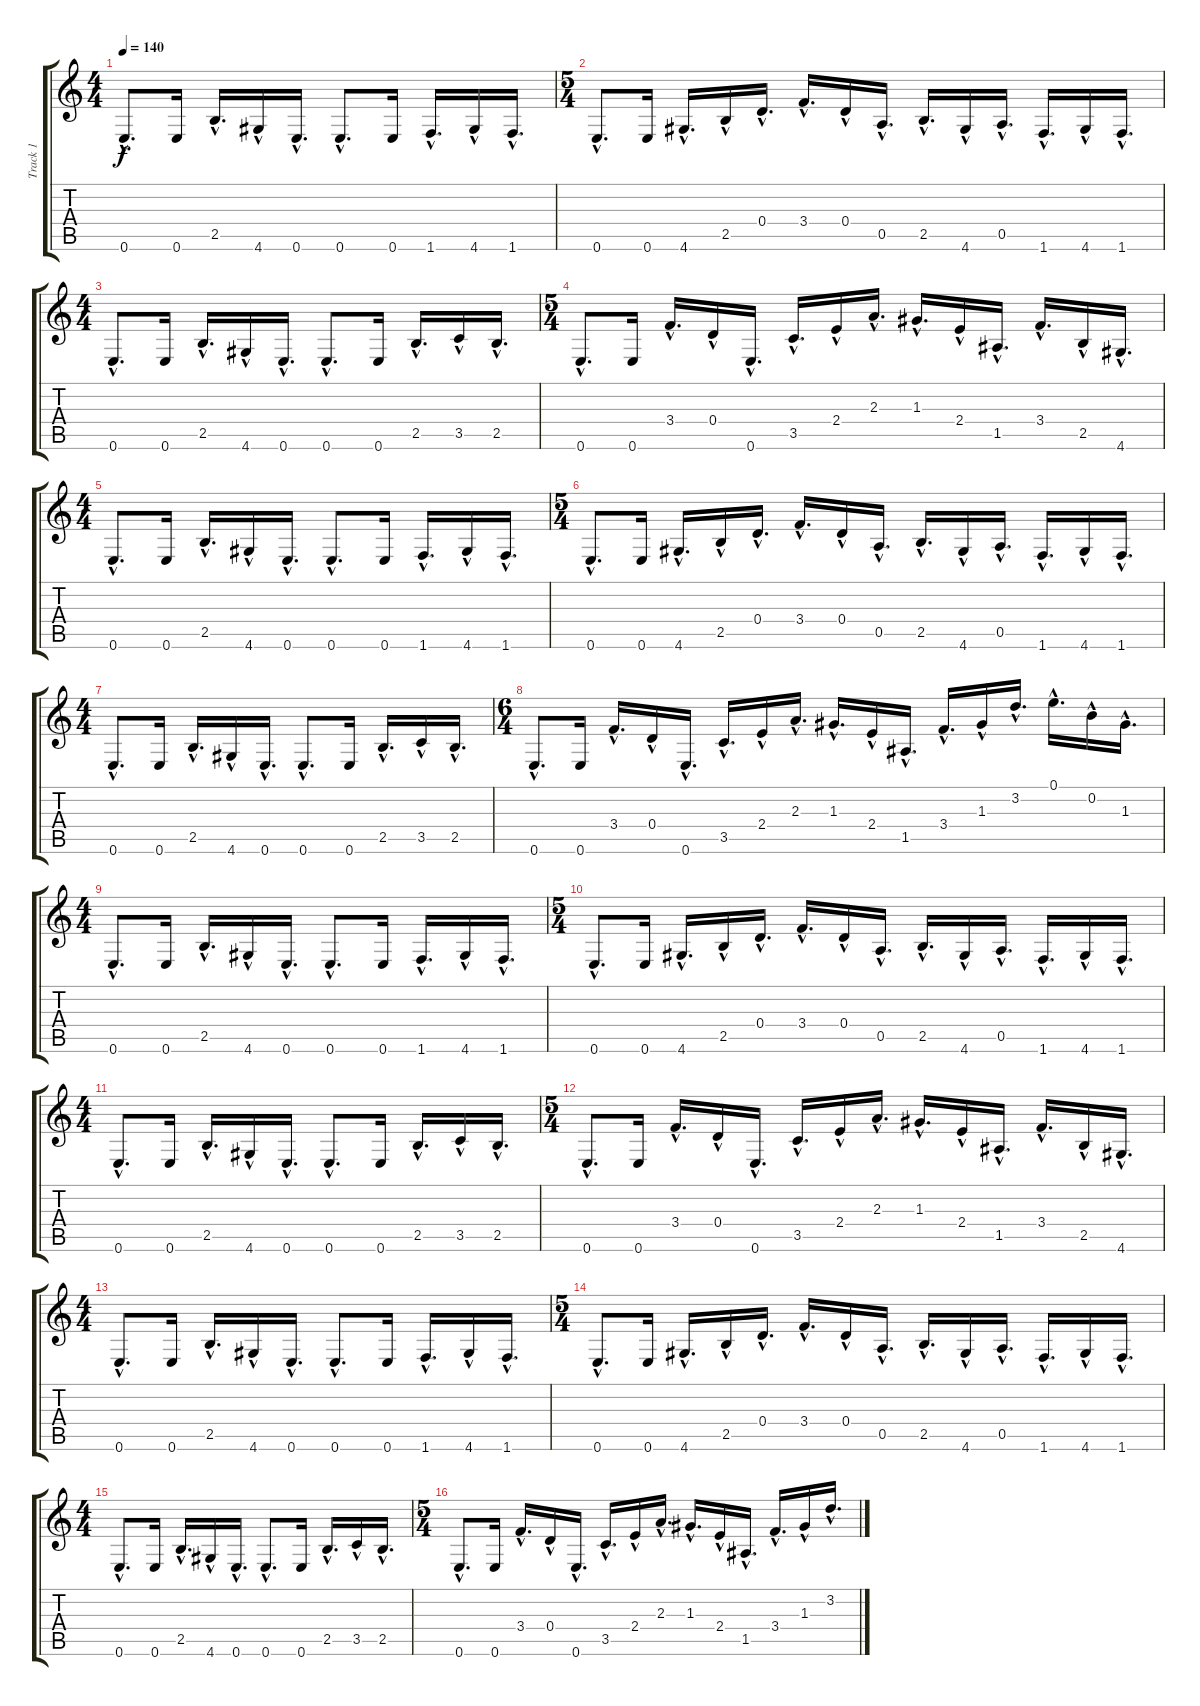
\track ("Track 1" "Track 1") {instrument overdrivenguitar}
\staff {score tabs}
\tuning (E4 B3 G3 D3 A2 E2) {hide}
\ts (4 4)
\tempo 140
\clef g2
\ks c
0.6{hac}.8{d txt "" dy f instrument overdrivenguitar} 0.6.16 2.5{hac}.16{d} 4.6{hac}.16 0.6{hac}.16{d} 0.6{hac}.8{d} 0.6.16 1.6{hac}.16{d} 4.6{hac}.16 1.6{hac}.16{d} |
\ts (5 4)
0.6{hac}.8{d} 0.6.16 4.6{hac}.16{d} 2.5{hac}.16 0.4{hac}.16{d} 3.4{hac}.16{d} 0.4{hac}.16 0.5{hac}.16{d} 2.5{hac}.16{d} 4.6{hac}.16 0.5{hac}.16{d} 1.6{hac}.16{d} 4.6{hac}.16 1.6{hac}.16{d} |
\ts (4 4)
0.6{hac}.8{d} 0.6.16 2.5{hac}.16{d} 4.6{hac}.16 0.6{hac}.16{d} 0.6{hac}.8{d} 0.6.16 2.5{hac}.16{d} 3.5{hac}.16 2.5{hac}.16{d} |
\ts (5 4)
0.6{hac}.8{d} 0.6.16 3.4{hac}.16{d} 0.4{hac}.16 0.6{hac}.16{d} 3.5{hac}.16{d} 2.4{hac}.16 2.3{hac}.16{d} 1.3{hac}.16{d} 2.4{hac}.16 1.5{hac}.16{d} 3.4{hac}.16{d} 2.5{hac}.16 4.6{hac}.16{d} |
\ts (4 4)
0.6{hac}.8{d} 0.6.16 2.5{hac}.16{d} 4.6{hac}.16 0.6{hac}.16{d} 0.6{hac}.8{d} 0.6.16 1.6{hac}.16{d} 4.6{hac}.16 1.6{hac}.16{d} |
\ts (5 4)
0.6{hac}.8{d} 0.6.16 4.6{hac}.16{d} 2.5{hac}.16 0.4{hac}.16{d} 3.4{hac}.16{d} 0.4{hac}.16 0.5{hac}.16{d} 2.5{hac}.16{d} 4.6{hac}.16 0.5{hac}.16{d} 1.6{hac}.16{d} 4.6{hac}.16 1.6{hac}.16{d} |
\ts (4 4)
0.6{hac}.8{d} 0.6.16 2.5{hac}.16{d} 4.6{hac}.16 0.6{hac}.16{d} 0.6{hac}.8{d} 0.6.16 2.5{hac}.16{d} 3.5{hac}.16 2.5{hac}.16{d} |
\ts (6 4)
0.6{hac}.8{d} 0.6.16 3.4{hac}.16{d} 0.4{hac}.16 0.6{hac}.16{d} 3.5{hac}.16{d} 2.4{hac}.16 2.3{hac}.16{d} 1.3{hac}.16{d} 2.4{hac}.16 1.5{hac}.16{d} 3.4{hac}.16{d} 1.3{hac}.16 3.2{hac}.16{d} 0.1{hac}.16{d} 0.2{hac}.16 1.3{hac}.16{d} |
\ts (4 4)
0.6{hac}.8{d} 0.6.16 2.5{hac}.16{d} 4.6{hac}.16 0.6{hac}.16{d} 0.6{hac}.8{d} 0.6.16 1.6{hac}.16{d} 4.6{hac}.16 1.6{hac}.16{d} |
\ts (5 4)
0.6{hac}.8{d} 0.6.16 4.6{hac}.16{d} 2.5{hac}.16 0.4{hac}.16{d} 3.4{hac}.16{d} 0.4{hac}.16 0.5{hac}.16{d} 2.5{hac}.16{d} 4.6{hac}.16 0.5{hac}.16{d} 1.6{hac}.16{d} 4.6{hac}.16 1.6{hac}.16{d} |
\ts (4 4)
0.6{hac}.8{d} 0.6.16 2.5{hac}.16{d} 4.6{hac}.16 0.6{hac}.16{d} 0.6{hac}.8{d} 0.6.16 2.5{hac}.16{d} 3.5{hac}.16 2.5{hac}.16{d} |
\ts (5 4)
0.6{hac}.8{d} 0.6.16 3.4{hac}.16{d} 0.4{hac}.16 0.6{hac}.16{d} 3.5{hac}.16{d} 2.4{hac}.16 2.3{hac}.16{d} 1.3{hac}.16{d} 2.4{hac}.16 1.5{hac}.16{d} 3.4{hac}.16{d} 2.5{hac}.16 4.6{hac}.16{d} |
\ts (4 4)
0.6{hac}.8{d} 0.6.16 2.5{hac}.16{d} 4.6{hac}.16 0.6{hac}.16{d} 0.6{hac}.8{d} 0.6.16 1.6{hac}.16{d} 4.6{hac}.16 1.6{hac}.16{d} |
\ts (5 4)
0.6{hac}.8{d} 0.6.16 4.6{hac}.16{d} 2.5{hac}.16 0.4{hac}.16{d} 3.4{hac}.16{d} 0.4{hac}.16 0.5{hac}.16{d} 2.5{hac}.16{d} 4.6{hac}.16 0.5{hac}.16{d} 1.6{hac}.16{d} 4.6{hac}.16 1.6{hac}.16{d} |
\ts (4 4)
0.6{hac}.8{d} 0.6.16 2.5{hac}.16{d} 4.6{hac}.16 0.6{hac}.16{d} 0.6{hac}.8{d} 0.6.16 2.5{hac}.16{d} 3.5{hac}.16 2.5{hac}.16{d} |
\ts (5 4)
0.6{hac}.8{d} 0.6.16 3.4{hac}.16{d} 0.4{hac}.16 0.6{hac}.16{d} 3.5{hac}.16{d} 2.4{hac}.16 2.3{hac}.16{d} 1.3{hac}.16{d} 2.4{hac}.16 1.5{hac}.16{d} 3.4{hac}.16{d} 1.3{hac}.16 3.2{hac}.16{d}
